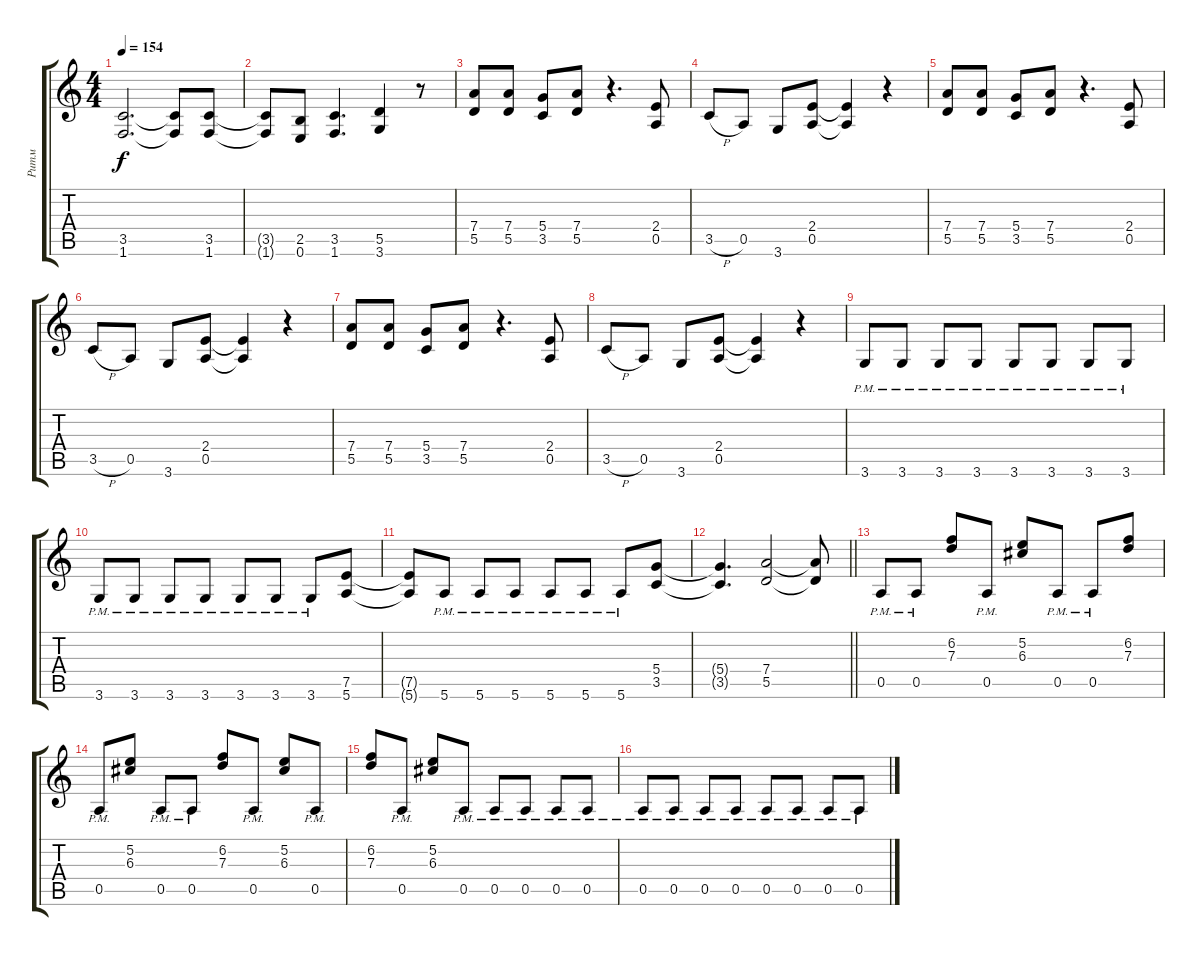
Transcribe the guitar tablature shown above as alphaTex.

\track ("Ритм" "Ритм") {instrument distortionguitar}
\staff {score tabs}
\tuning (E4 B3 G3 D3 A2 E2) {hide}
\ts (4 4)
\tempo 154
\clef g2
\ks c
(3.5{t} 1.6{t}).2{d dy f} (3.5{t} 1.6{t}).8 (3.5 1.6).8 |
(3.5{t} 1.6{t}).8 (2.5 0.6).8 (3.5 1.6).4{d} (5.5 3.6).4 r.8 |
(7.4 5.5).8 (7.4 5.5).8 (5.4 3.5).8 (7.4 5.5).8 r.4{d} (2.4 0.5).8 |
3.5{h}.8 0.5.8 3.6.8 (2.4 0.5).8 (2.4{t} 0.5{t}).4 r.4 |
(7.4 5.5).8 (7.4 5.5).8 (5.4 3.5).8 (7.4 5.5).8 r.4{d} (2.4 0.5).8 |
3.5{h}.8 0.5.8 3.6.8 (2.4 0.5).8 (2.4{t} 0.5{t}).4 r.4 |
(7.4 5.5).8 (7.4 5.5).8 (5.4 3.5).8 (7.4 5.5).8 r.4{d} (2.4 0.5).8 |
3.5{h}.8 0.5.8 3.6.8 (2.4 0.5).8 (2.4{t} 0.5{t}).4 r.4 |
3.6{pm}.8 3.6{pm}.8 3.6{pm}.8 3.6{pm}.8 3.6{pm}.8 3.6{pm}.8 3.6{pm}.8 3.6{pm}.8 |
3.6{pm}.8 3.6{pm}.8 3.6{pm}.8 3.6{pm}.8 3.6{pm}.8 3.6{pm}.8 3.6{pm}.8 (7.5 5.6).8 |
(7.5{t} 5.6{t}).8 5.6{pm}.8 5.6{pm}.8 5.6{pm}.8 5.6{pm}.8 5.6{pm}.8 5.6{pm}.8 (5.4 3.5).8 |
\barLineRight lightlight
(5.4{t} 3.5{t}).4{d} (7.4 5.5).2 (7.4{t} 5.5{t}).8 |
0.5{pm}.8 0.5{pm}.8 (6.2 7.3).8 0.5{pm}.8 (5.2 6.3).8 0.5{pm}.8 0.5{pm}.8 (6.2 7.3).8 |
0.5{pm}.8 (5.2 6.3).8 0.5{pm}.8 0.5{pm}.8 (6.2 7.3).8 0.5{pm}.8 (5.2 6.3).8 0.5{pm}.8 |
(6.2 7.3).8 0.5{pm}.8 (5.2 6.3).8 0.5{pm}.8 0.5{pm}.8 0.5{pm}.8 0.5{pm}.8 0.5{pm}.8 |
0.5{pm}.8 0.5{pm}.8 0.5{pm}.8 0.5{pm}.8 0.5{pm}.8 0.5{pm}.8 0.5{pm}.8 0.5{pm}.8
